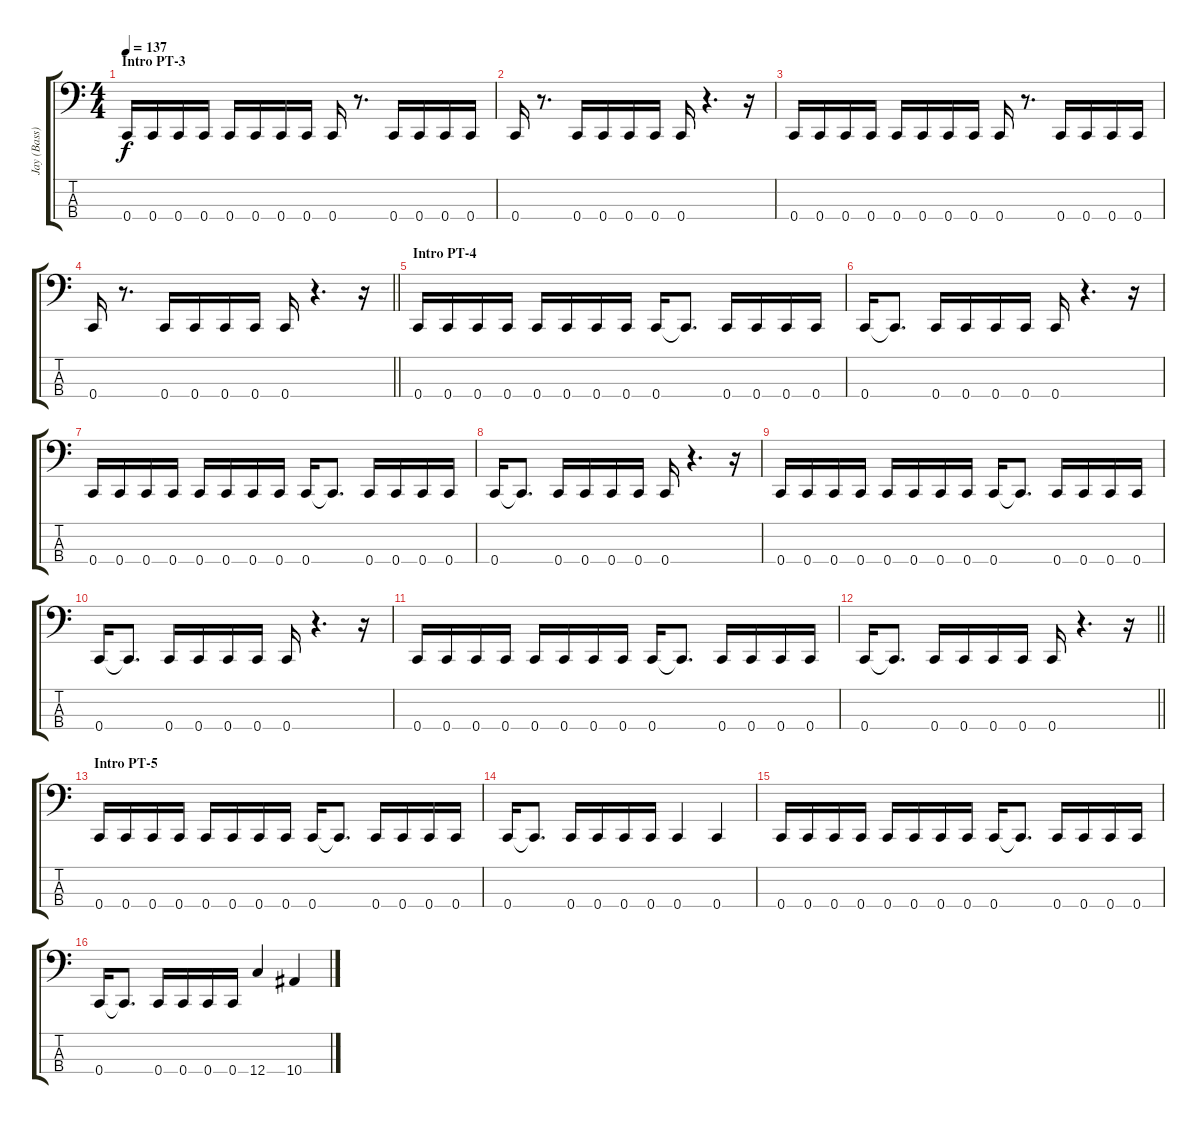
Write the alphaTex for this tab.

\track ("Jay (Bass)" "Jay (Bass)") {instrument electricbasspick}
\staff {score tabs}
\tuning (F2 C2 G1 C1) {hide}
\ts (4 4)
\section ("" "Intro PT-3")
\tempo 137
\clef f4
\ks c
0.4.16{dy f} 0.4.16 0.4.16 0.4.16 0.4.16 0.4.16 0.4.16 0.4.16 0.4.16 r.8{d} 0.4.16 0.4.16 0.4.16 0.4.16 |
0.4.16 r.8{d} 0.4.16 0.4.16 0.4.16 0.4.16 0.4.16 r.4{d} r.16 |
0.4.16 0.4.16 0.4.16 0.4.16 0.4.16 0.4.16 0.4.16 0.4.16 0.4.16 r.8{d} 0.4.16 0.4.16 0.4.16 0.4.16 |
\barLineRight lightlight
0.4.16 r.8{d} 0.4.16 0.4.16 0.4.16 0.4.16 0.4.16 r.4{d} r.16 |
\section ("" "Intro PT-4")
0.4.16 0.4.16 0.4.16 0.4.16 0.4.16 0.4.16 0.4.16 0.4.16 0.4.16 0.4{t}.8{d} 0.4.16 0.4.16 0.4.16 0.4.16 |
0.4.16 0.4{t}.8{d} 0.4.16 0.4.16 0.4.16 0.4.16 0.4.16 r.4{d} r.16 |
0.4.16 0.4.16 0.4.16 0.4.16 0.4.16 0.4.16 0.4.16 0.4.16 0.4.16 0.4{t}.8{d} 0.4.16 0.4.16 0.4.16 0.4.16 |
0.4.16 0.4{t}.8{d} 0.4.16 0.4.16 0.4.16 0.4.16 0.4.16 r.4{d} r.16 |
0.4.16 0.4.16 0.4.16 0.4.16 0.4.16 0.4.16 0.4.16 0.4.16 0.4.16 0.4{t}.8{d} 0.4.16 0.4.16 0.4.16 0.4.16 |
0.4.16 0.4{t}.8{d} 0.4.16 0.4.16 0.4.16 0.4.16 0.4.16 r.4{d} r.16 |
0.4.16 0.4.16 0.4.16 0.4.16 0.4.16 0.4.16 0.4.16 0.4.16 0.4.16 0.4{t}.8{d} 0.4.16 0.4.16 0.4.16 0.4.16 |
\barLineRight lightlight
0.4.16 0.4{t}.8{d} 0.4.16 0.4.16 0.4.16 0.4.16 0.4.16 r.4{d} r.16 |
\section ("" "Intro PT-5")
0.4.16 0.4.16 0.4.16 0.4.16 0.4.16 0.4.16 0.4.16 0.4.16 0.4.16 0.4{t}.8{d} 0.4.16 0.4.16 0.4.16 0.4.16 |
0.4.16 0.4{t}.8{d} 0.4.16 0.4.16 0.4.16 0.4.16 0.4.4 0.4.4 |
0.4.16 0.4.16 0.4.16 0.4.16 0.4.16 0.4.16 0.4.16 0.4.16 0.4.16 0.4{t}.8{d} 0.4.16 0.4.16 0.4.16 0.4.16 |
0.4.16 0.4{t}.8{d} 0.4.16 0.4.16 0.4.16 0.4.16 12.4.4 10.4.4
